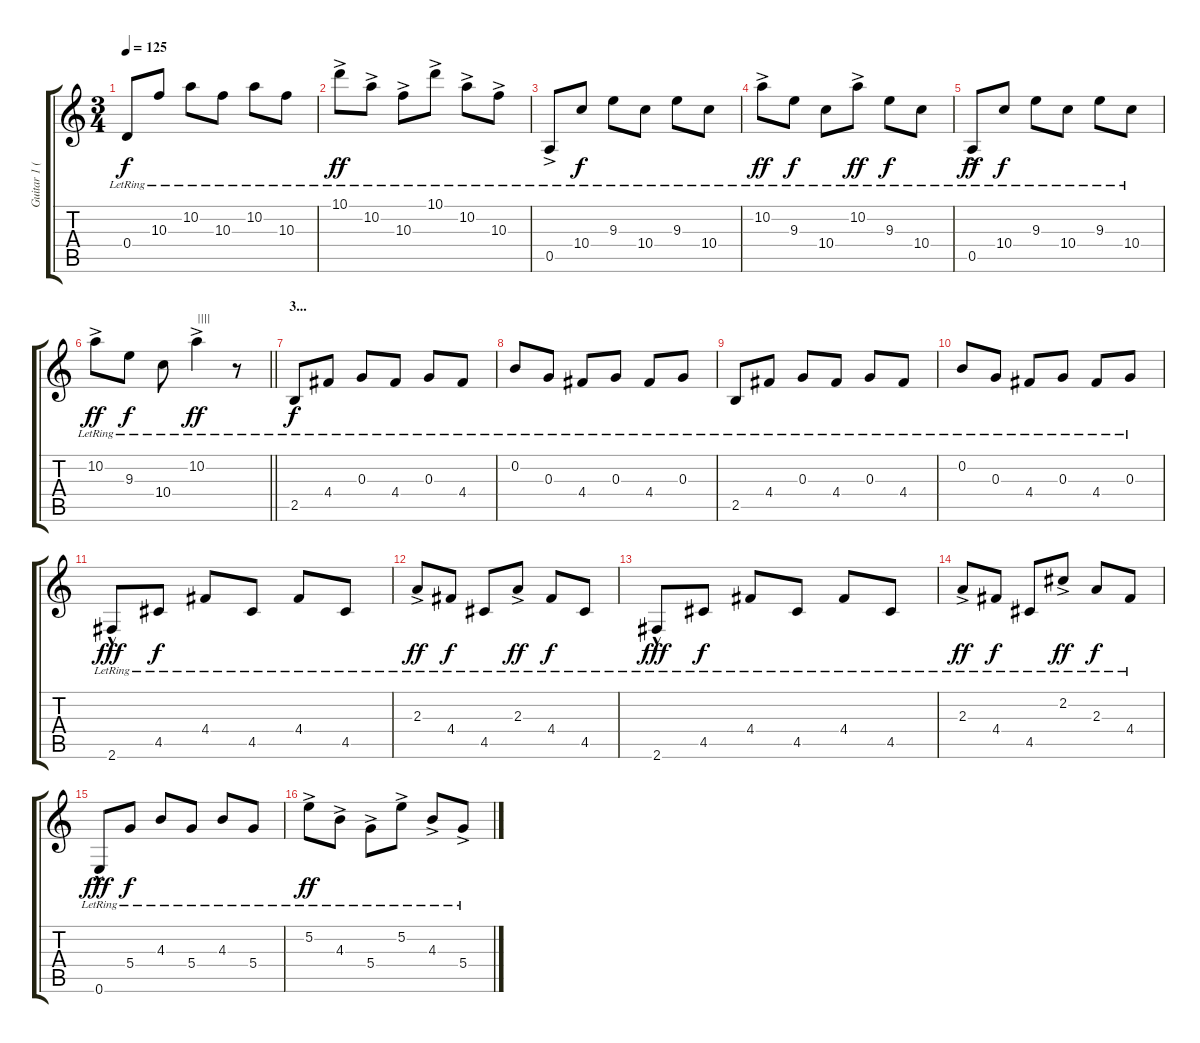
\track ("Guitar 1 (main rhythm)" "Guitar 1 (") {instrument acousticguitarnylon}
\staff {score tabs}
\tuning (E4 B3 G3 D3 A2 E2) {hide}
\ts (3 4)
\tempo 125
\clef g2
\ks c
0.4{lr}.8{dy f} 10.3{lr}.8 10.2{lr}.8 10.3{lr}.8 10.2{lr}.8 10.3{lr}.8 |
10.1{ac lr}.8{dy ff} 10.2{ac lr}.8 10.3{ac lr}.8 10.1{ac lr}.8 10.2{ac lr}.8 10.3{ac lr}.8 |
0.5{ac lr}.8 10.4{lr}.8{dy f} 9.3{lr}.8 10.4{lr}.8 9.3{lr}.8 10.4{lr}.8 |
10.2{ac lr}.8{dy ff} 9.3{lr}.8{dy f} 10.4{lr}.8 10.2{ac lr}.8{dy ff} 9.3{lr}.8{dy f} 10.4{lr}.8 |
0.5{ac lr}.8{dy ff} 10.4{lr}.8{dy f} 9.3{lr}.8 10.4{lr}.8 9.3{lr}.8 10.4{lr}.8 |
\barLineRight lightlight
10.2{ac lr}.8{dy ff} 9.3{lr}.8{dy f} 10.4{lr}.8 10.2{ac lr}.4{txt "||||" dy ff} r.8 |
\section ("" "3...")
2.5{lr}.8{dy f} 4.4{lr}.8 0.3{lr}.8 4.4{lr}.8 0.3{lr}.8 4.4{lr}.8 |
0.2{lr}.8 0.3{lr}.8 4.4{lr}.8 0.3{lr}.8 4.4{lr}.8 0.3{lr}.8 |
2.5{lr}.8 4.4{lr}.8 0.3{lr}.8 4.4{lr}.8 0.3{lr}.8 4.4{lr}.8 |
0.2{lr}.8 0.3{lr}.8 4.4{lr}.8 0.3{lr}.8 4.4{lr}.8 0.3{lr}.8 |
2.6{hac lr}.8{dy fff} 4.5{lr}.8{dy f} 4.4{lr}.8 4.5{lr}.8 4.4{lr}.8 4.5{lr}.8 |
2.3{ac lr}.8{dy ff} 4.4{lr}.8{dy f} 4.5{lr}.8 2.3{ac lr}.8{dy ff} 4.4{lr}.8{dy f} 4.5{lr}.8 |
2.6{hac lr}.8{dy fff} 4.5{lr}.8{dy f} 4.4{lr}.8 4.5{lr}.8 4.4{lr}.8 4.5{lr}.8 |
2.3{ac lr}.8{dy ff} 4.4{lr}.8{dy f} 4.5{lr}.8 2.2{ac lr}.8{dy ff} 2.3{lr}.8{dy f} 4.4{lr}.8 |
0.6{hac lr}.8{dy fff} 5.4{lr}.8{dy f} 4.3{lr}.8 5.4{lr}.8 4.3{lr}.8 5.4{lr}.8 |
5.2{ac lr}.8{dy ff} 4.3{ac lr}.8 5.4{ac lr}.8 5.2{ac lr}.8 4.3{ac lr}.8 5.4{ac lr}.8
